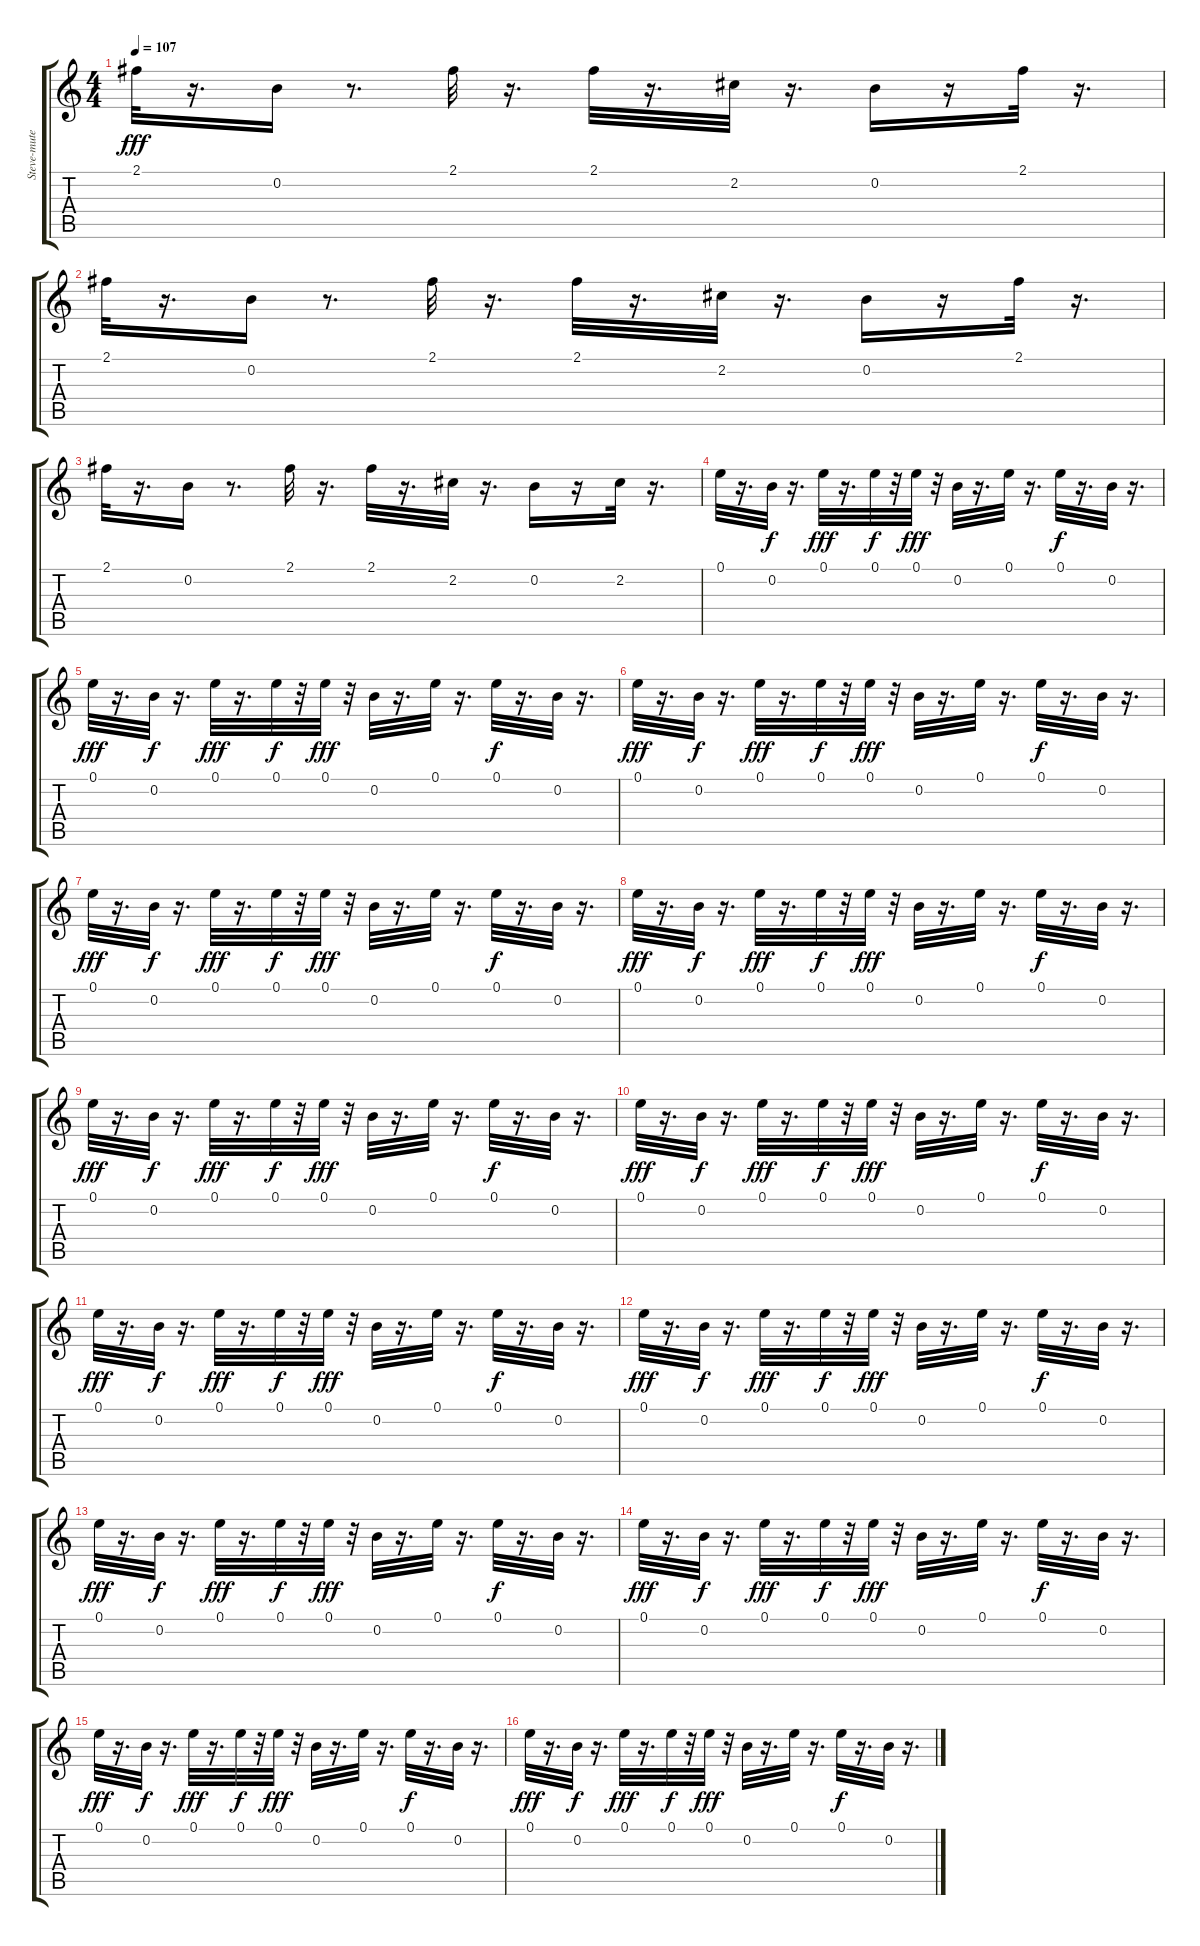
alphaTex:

\track ("Steve-mute" "Steve-mute") {instrument electricguitarmuted}
\staff {score tabs}
\tuning (E4 B3 G3 D3 A2 E2) {hide}
\ts (4 4)
\tempo 107
\clef g2
\ks c
2.1.32{dy fff} r.16{d} 0.2.16 r.8{d} 2.1.32 r.16{d} 2.1.32 r.16{d} 2.2.32 r.16{d} 0.2.16 r.16 2.1.32 r.16{d} |
2.1.32 r.16{d} 0.2.16 r.8{d} 2.1.32 r.16{d} 2.1.32 r.16{d} 2.2.32 r.16{d} 0.2.16 r.16 2.1.32 r.16{d} |
2.1.32 r.16{d} 0.2.16 r.8{d} 2.1.32 r.16{d} 2.1.32 r.16{d} 2.2.32 r.16{d} 0.2.16 r.16 2.2.32 r.16{d} |
0.1.32 r.16{d} 0.2.32{dy f} r.16{d} 0.1.32{dy fff} r.16{d} 0.1.32{dy f} r.32 0.1.32{dy fff} r.32 0.2.32 r.16{d} 0.1.32 r.16{d} 0.1.32{dy f} r.16{d} 0.2.32 r.16{d} |
0.1.32{dy fff} r.16{d} 0.2.32{dy f} r.16{d} 0.1.32{dy fff} r.16{d} 0.1.32{dy f} r.32 0.1.32{dy fff} r.32 0.2.32 r.16{d} 0.1.32 r.16{d} 0.1.32{dy f} r.16{d} 0.2.32 r.16{d} |
0.1.32{dy fff} r.16{d} 0.2.32{dy f} r.16{d} 0.1.32{dy fff} r.16{d} 0.1.32{dy f} r.32 0.1.32{dy fff} r.32 0.2.32 r.16{d} 0.1.32 r.16{d} 0.1.32{dy f} r.16{d} 0.2.32 r.16{d} |
0.1.32{dy fff} r.16{d} 0.2.32{dy f} r.16{d} 0.1.32{dy fff} r.16{d} 0.1.32{dy f} r.32 0.1.32{dy fff} r.32 0.2.32 r.16{d} 0.1.32 r.16{d} 0.1.32{dy f} r.16{d} 0.2.32 r.16{d} |
0.1.32{dy fff} r.16{d} 0.2.32{dy f} r.16{d} 0.1.32{dy fff} r.16{d} 0.1.32{dy f} r.32 0.1.32{dy fff} r.32 0.2.32 r.16{d} 0.1.32 r.16{d} 0.1.32{dy f} r.16{d} 0.2.32 r.16{d} |
0.1.32{dy fff} r.16{d} 0.2.32{dy f} r.16{d} 0.1.32{dy fff} r.16{d} 0.1.32{dy f} r.32 0.1.32{dy fff} r.32 0.2.32 r.16{d} 0.1.32 r.16{d} 0.1.32{dy f} r.16{d} 0.2.32 r.16{d} |
0.1.32{dy fff} r.16{d} 0.2.32{dy f} r.16{d} 0.1.32{dy fff} r.16{d} 0.1.32{dy f} r.32 0.1.32{dy fff} r.32 0.2.32 r.16{d} 0.1.32 r.16{d} 0.1.32{dy f} r.16{d} 0.2.32 r.16{d} |
0.1.32{dy fff} r.16{d} 0.2.32{dy f} r.16{d} 0.1.32{dy fff} r.16{d} 0.1.32{dy f} r.32 0.1.32{dy fff} r.32 0.2.32 r.16{d} 0.1.32 r.16{d} 0.1.32{dy f} r.16{d} 0.2.32 r.16{d} |
0.1.32{dy fff} r.16{d} 0.2.32{dy f} r.16{d} 0.1.32{dy fff} r.16{d} 0.1.32{dy f} r.32 0.1.32{dy fff} r.32 0.2.32 r.16{d} 0.1.32 r.16{d} 0.1.32{dy f} r.16{d} 0.2.32 r.16{d} |
0.1.32{dy fff} r.16{d} 0.2.32{dy f} r.16{d} 0.1.32{dy fff} r.16{d} 0.1.32{dy f} r.32 0.1.32{dy fff} r.32 0.2.32 r.16{d} 0.1.32 r.16{d} 0.1.32{dy f} r.16{d} 0.2.32 r.16{d} |
0.1.32{dy fff} r.16{d} 0.2.32{dy f} r.16{d} 0.1.32{dy fff} r.16{d} 0.1.32{dy f} r.32 0.1.32{dy fff} r.32 0.2.32 r.16{d} 0.1.32 r.16{d} 0.1.32{dy f} r.16{d} 0.2.32 r.16{d} |
0.1.32{dy fff} r.16{d} 0.2.32{dy f} r.16{d} 0.1.32{dy fff} r.16{d} 0.1.32{dy f} r.32 0.1.32{dy fff} r.32 0.2.32 r.16{d} 0.1.32 r.16{d} 0.1.32{dy f} r.16{d} 0.2.32 r.16{d} |
0.1.32{dy fff} r.16{d} 0.2.32{dy f} r.16{d} 0.1.32{dy fff} r.16{d} 0.1.32{dy f} r.32 0.1.32{dy fff} r.32 0.2.32 r.16{d} 0.1.32 r.16{d} 0.1.32{dy f} r.16{d} 0.2.32 r.16{d}
